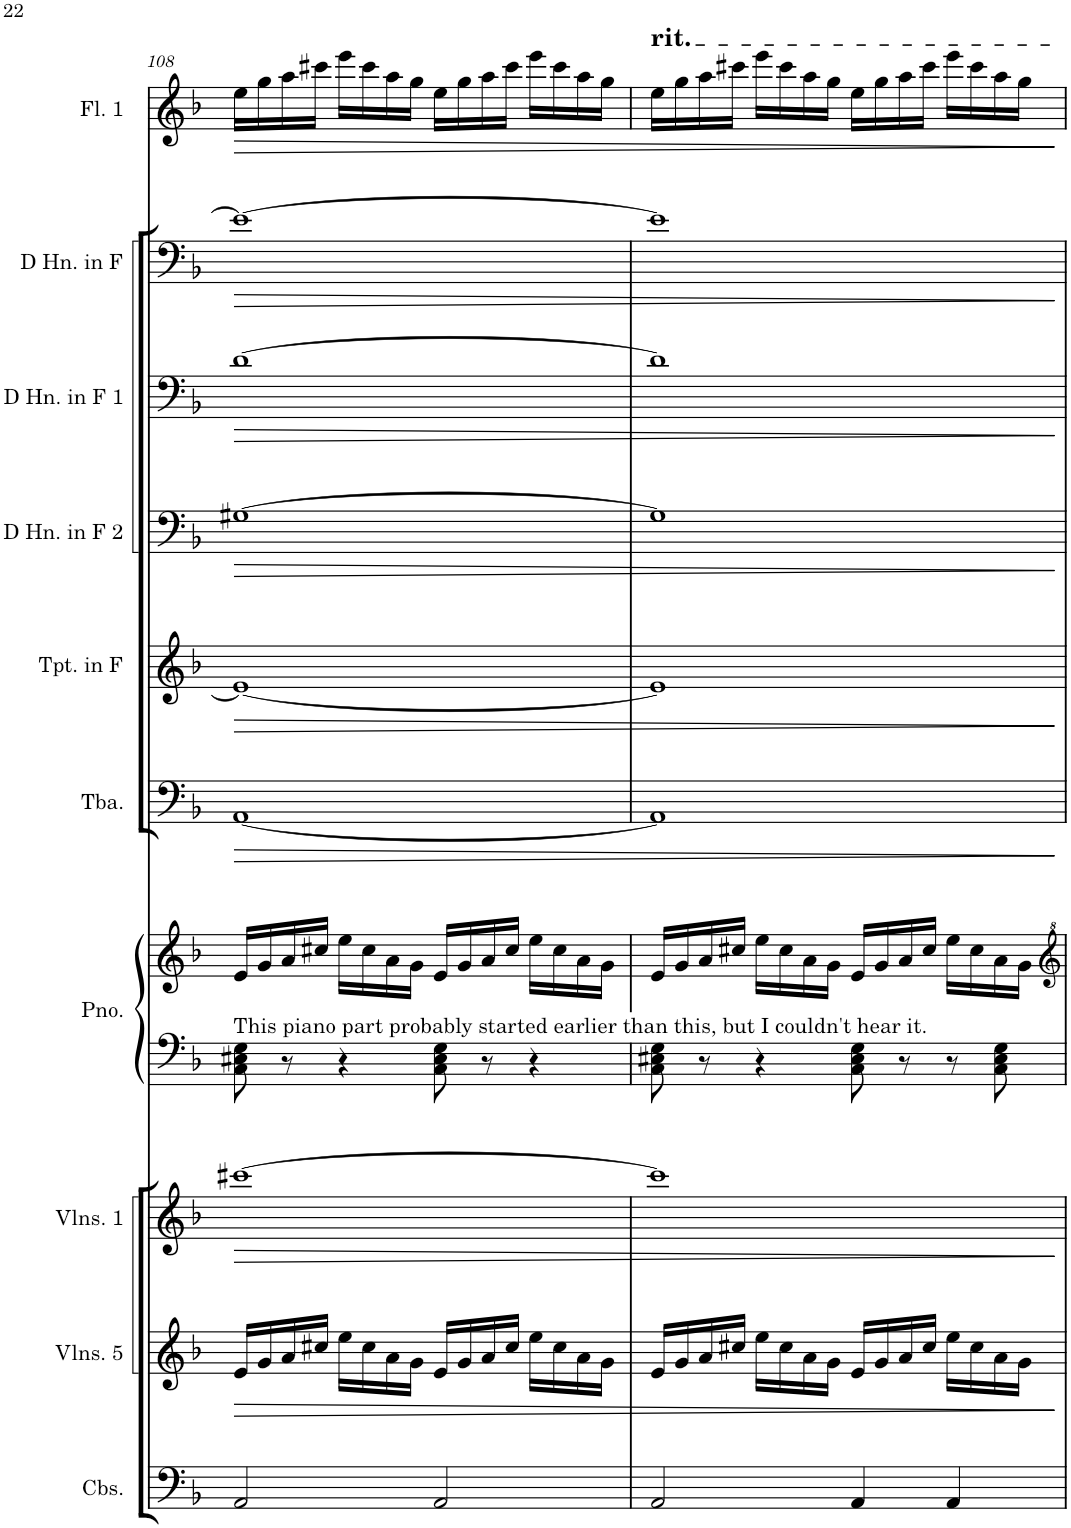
**kern	**kern	**dynam	**kern	**dynam	**kern	**kern	**kern	**dynam	**kern	**dynam	**kern	**dynam	**kern	**dynam	**kern	**dynam	**kern	**dynam	**kern
*part11	*part10	*part10	*part9	*part9	*part8	*part8	*part7	*part7	*part6	*part6	*part5	*part5	*part4	*part4	*part3	*part3	*part2	*part2	*part1
*staff12	*staff11	*staff11	*staff10	*staff10	*staff9	*staff8	*staff7	*staff7	*staff6	*staff6	*staff5	*staff5	*staff4	*staff4	*staff3	*staff3	*staff2	*staff2	*staff1
*I"Contrabasses	*I"Violins 5	*	*I"Violins 1	*	*I"Piano	*	*I"Tuba	*	*I"Trumpet in F	*	*I"Horn in F 2	*	*I"Horn in F 1	*	*I"Horn in F	*	*I"Flute 1	*	*I"Piccolo
*I'Cbs.	*I'Vlns. 5	*	*I'Vlns. 1	*	*I'Pno.	*	*I'Tba.	*	*I'Tpt. in F	*	*	*	*	*	*	*	*I'Fl. 1	*	*I'Picc.
!!LO:PB:g=z
*clefF4	*clefG2	*	*clefG2	*	*clefF5	*clefG2	*clefF4	*	*clefG2	*	*clefF4	*	*clefF4	*	*clefF4	*	*clefG2	*	*clefG2
*Trd7c12	*	*	*	*	*	*	*	*	*Trd-3c-5	*	*Trd4c7	*	*Trd4c7	*	*Trd4c7	*	*	*	*Trd-7c-12
*k[b-]	*k[b-]	*	*k[b-]	*	*k[b-]	*k[b-]	*k[b-]	*	*k[b-]	*	*k[b-]	*	*k[b-]	*	*k[b-]	*	*k[b-]	*	*k[b-]
*M4/4	*M4/4	*	*M4/4	*	*M4/4	*M4/4	*M4/4	*	*M4/4	*	*M4/4	*	*M4/4	*	*M4/4	*	*M4/4	*	*M4/4
=108	=108	=108	=108	=108	=108	=108	=108	=108	=108	=108	=108	=108	=108	=108	=108	=108	=108	=108	=108
!	!	!	!	!	!LO:TX:a:t=This piano part probably started earlier than this, but I couldn't hear it.	!	!	!	!	!	!	!	!	!	!	!	!	!	!
!	!	!LO:HP:b	!	!LO:HP:b	!	!	!	!LO:HP:b	!	!LO:HP:b	!	!LO:HP:b	!	!LO:HP:b	!	!LO:HP:b	!	!LO:HP:b	!
2AA/	16e/LL	>	[1ccc#X	>	8AA\ 8C#X\ 8E\	16e/LL	[1AA	>	1e_	>	[1G#X	>	[1d	>	1e_	>	16ee\LL	>	1r
.	16g/	.	.	.	.	16g/	.	.	.	.	.	.	.	.	.	.	16gg\	.	.
.	16a/	.	.	.	8r	16a/	.	.	.	.	.	.	.	.	.	.	16aa\	.	.
.	16cc#X/JJ	.	.	.	.	16cc#X/JJ	.	.	.	.	.	.	.	.	.	.	16ccc#X\JJ	.	.
.	16ee\LL	.	.	.	4r	16ee\LL	.	.	.	.	.	.	.	.	.	.	16eee\LL	.	.
.	16cc#\	.	.	.	.	16cc#\	.	.	.	.	.	.	.	.	.	.	16ccc#\	.	.
.	16a\	.	.	.	.	16a\	.	.	.	.	.	.	.	.	.	.	16aa\	.	.
.	16g\JJ	.	.	.	.	16g\JJ	.	.	.	.	.	.	.	.	.	.	16gg\JJ	.	.
2AA/	16e/LL	.	.	.	8AA\ 8C#\ 8E\	16e/LL	.	.	.	.	.	.	.	.	.	.	16ee\LL	.	.
.	16g/	.	.	.	.	16g/	.	.	.	.	.	.	.	.	.	.	16gg\	.	.
.	16a/	.	.	.	8r	16a/	.	.	.	.	.	.	.	.	.	.	16aa\	.	.
.	16cc#/JJ	.	.	.	.	16cc#/JJ	.	.	.	.	.	.	.	.	.	.	16ccc#\JJ	.	.
.	16ee\LL	.	.	.	4r	16ee\LL	.	.	.	.	.	.	.	.	.	.	16eee\LL	.	.
.	16cc#\	.	.	.	.	16cc#\	.	.	.	.	.	.	.	.	.	.	16ccc#\	.	.
.	16a\	.	.	.	.	16a\	.	.	.	.	.	.	.	.	.	.	16aa\	.	.
.	16g\JJ	.	.	.	.	16g\JJ	.	.	.	.	.	.	.	.	.	.	16gg\JJ	.	.
=109	=109	=109	=109	=109	=109	=109	=109	=109	=109	=109	=109	=109	=109	=109	=109	=109	=109	=109	=109
!	!	!	!	!	!	!	!	!	!	!	!	!	!	!	!	!	!	!	!LO:TX:a:t=rit.
2AA/	16e/LL	.	1ccc#]	.	8AA\ 8C#X\ 8E\	16e/LL	1AA]	.	1e]	.	1G#]	.	1d]	.	1e]	.	16ee\LL	.	1r
.	16g/	.	.	.	.	16g/	.	.	.	.	.	.	.	.	.	.	16gg\	.	.
.	16a/	.	.	.	8r	16a/	.	.	.	.	.	.	.	.	.	.	16aa\	.	.
.	16cc#X/JJ	.	.	.	.	16cc#X/JJ	.	.	.	.	.	.	.	.	.	.	16ccc#X\JJ	.	.
.	16ee\LL	.	.	.	4r	16ee\LL	.	.	.	.	.	.	.	.	.	.	16eee\LL	.	.
.	16cc#\	.	.	.	.	16cc#\	.	.	.	.	.	.	.	.	.	.	16ccc#\	.	.
.	16a\	.	.	.	.	16a\	.	.	.	.	.	.	.	.	.	.	16aa\	.	.
.	16g\JJ	.	.	.	.	16g\JJ	.	.	.	.	.	.	.	.	.	.	16gg\JJ	.	.
4AA/	16e/LL	.	.	.	8AA\ 8C#\ 8E\	16e/LL	.	.	.	.	.	.	.	.	.	.	16ee\LL	.	.
.	16g/	.	.	.	.	16g/	.	.	.	.	.	.	.	.	.	.	16gg\	.	.
.	16a/	.	.	.	8r	16a/	.	.	.	.	.	.	.	.	.	.	16aa\	.	.
.	16cc#/JJ	.	.	.	.	16cc#/JJ	.	.	.	.	.	.	.	.	.	.	16ccc#\JJ	.	.
4AA/	16ee\LL	.	.	.	8r	16ee\LL	.	.	.	.	.	.	.	.	.	.	16eee\LL	.	.
.	16cc#\	.	.	.	.	16cc#\	.	.	.	.	.	.	.	.	.	.	16ccc#\	.	.
.	16a\	.	.	.	8AA\ 8C#\ 8E\	16a\	.	.	.	.	.	.	.	.	.	.	16aa\	.	.
.	16g\JJ	.	.	.	.	16g\JJ	.	.	.	.	.	.	.	.	.	.	16gg\JJ	.	.
.	.	]	.	]	.	.	.	]	.	]	.	]	.	]	.	]	.	]	.
=	=	=	=	=	=	=	=	=	=	=	=	=	=	=	=	=	=	=	=
*-	*-	*-	*-	*-	*-	*-	*-	*-	*-	*-	*-	*-	*-	*-	*-	*-	*-	*-	*-
